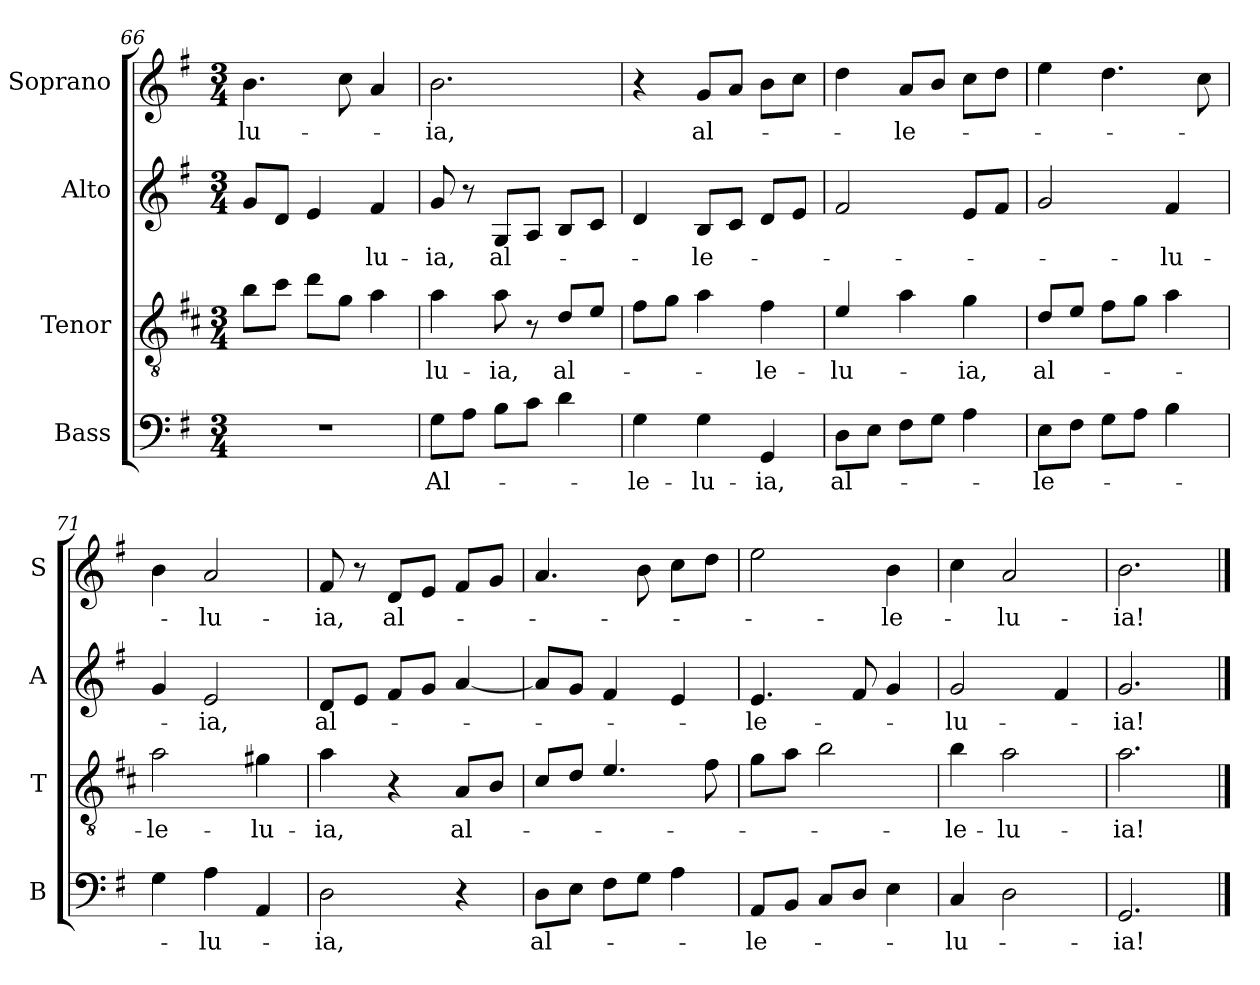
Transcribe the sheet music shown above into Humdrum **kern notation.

**kern	**text	**kern	**text	**kern	**text	**kern	**text
*part4	*part4	*part3	*part3	*part2	*part2	*part1	*part1
*staff4	*staff4	*staff3	*staff3	*staff2	*staff2	*staff1	*staff1
*I"Bass	*	*I"Tenor	*	*I"Alto	*	*I"Soprano	*
*I'B	*	*I'T	*	*I'A	*	*I'S	*
*clefF4	*	*clefGv2	*	*clefG2	*	*clefG2	*
*	*	*ITrd4c7	*	*	*	*	*
*k[f#]	*	*k[f#]	*	*k[f#]	*	*k[f#]	*
*G:	*	*G:	*	*G:	*	*G:	*
*M3/4	*	*M3/4	*	*M3/4	*	*M3/4	*
=66	=66	=66	=66	=66	=66	=66	=66
!	!	!	!	!	!	!	!LO:LY:b
2.r	.	8e\L	.	8g/L	.	4.b\	-lu-
.	.	8f#\J	.	8d/J	.	.	.
.	.	8g\L	.	4e/	.	.	.
.	.	8c\J	.	.	.	8cc\	.
!	!	!	!	!	!LO:LY:b	!	!
.	.	4d\	.	4f#/	-lu-	4a/	.
=67	=67	=67	=67	=67	=67	=67	=67
!	!LO:LY:b	!	!LO:LY:b	!	!LO:LY:b	!	!LO:LY:b
8G\L	Al-	4d\	-lu-	8g/	-ia,	2.b\	-ia,
8A\J	.	.	.	8r	.	.	.
!	!	!	!LO:LY:b	!	!LO:LY:b	!	!
8B\L	.	8d\	-ia,	8G/L	al-	.	.
8c\J	.	8r	.	8A/J	.	.	.
!	!	!	!LO:LY:b	!	!	!	!
4d\	.	8G/L	al-	8B/L	.	.	.
.	.	8A/J	.	8c/J	.	.	.
=68	=68	=68	=68	=68	=68	=68	=68
!	!LO:LY:b	!	!	!	!	!	!
4G\	-le-	8B\L	.	4d/	.	4r	.
.	.	8c\J	.	.	.	.	.
!	!LO:LY:b	!	!	!	!LO:LY:b	!	!LO:LY:b
4G\	-lu-	4d\	.	8B/L	-le-	8g/L	al-
.	.	.	.	8c/J	.	8a/J	.
!	!LO:LY:b	!	!LO:LY:b	!	!	!	!
4GG/	-ia,	4B\	-le-	8d/L	.	8b\L	.
.	.	.	.	8e/J	.	8cc\J	.
=69	=69	=69	=69	=69	=69	=69	=69
!	!LO:LY:b	!	!LO:LY:b	!	!	!	!
8D\L	al-	4A/	-lu-	2f#/	.	4dd\	.
8E\J	.	.	.	.	.	.	.
!	!	!	!	!	!	!	!LO:LY:b
8F#\L	.	4d\	.	.	.	8a/L	-le-
8G\J	.	.	.	.	.	8b/J	.
!	!	!	!LO:LY:b	!	!	!	!
4A\	.	4c\	-ia,	8e/L	.	8cc\L	.
.	.	.	.	8f#/J	.	8dd\J	.
!!LO:LB:g=z
=70	=70	=70	=70	=70	=70	=70	=70
!	!LO:LY:b	!	!LO:LY:b	!	!	!	!
8E\L	-le-	8G/L	al-	2g/	.	4ee\	.
8F#\J	.	8A/J	.	.	.	.	.
8G\L	.	8B\L	.	.	.	4.dd\	.
8A\J	.	8c\J	.	.	.	.	.
!	!	!	!	!	!LO:LY:b	!	!
4B\	.	4d\	.	4f#/	-lu-	.	.
.	.	.	.	.	.	8cc\	.
=71	=71	=71	=71	=71	=71	=71	=71
!	!	!	!LO:LY:b	!	!	!	!
4G\	.	2d\	-le-	4g/	.	4b\	.
!	!LO:LY:b	!	!	!	!LO:LY:b	!	!LO:LY:b
4A\	-lu-	.	.	2e/	-ia,	2a/	-lu-
!	!	!	!LO:LY:b	!	!	!	!
4AA/	.	4c#X\	-lu-	.	.	.	.
=72	=72	=72	=72	=72	=72	=72	=72
!	!LO:LY:b	!	!LO:LY:b	!	!LO:LY:b	!	!LO:LY:b
2D\	-ia,	4d\	-ia,	8d/L	al-	8f#/	-ia,
.	.	.	.	8e/J	.	8r	.
!	!	!	!	!	!	!	!LO:LY:b
.	.	4r	.	8f#/L	.	8d/L	al-
.	.	.	.	8g/J	.	8e/J	.
!	!	!	!LO:LY:b	!	!	!	!
4r	.	8D/L	al-	[4a/	.	8f#/L	.
.	.	8E/J	.	.	.	8g/J	.
=73	=73	=73	=73	=73	=73	=73	=73
!	!LO:LY:b	!	!	!	!	!	!
8D\L	al-	8F#/L	.	8a/L]	.	4.a/	.
8E\J	.	8G/J	.	8g/J	.	.	.
8F#\L	.	4.A/	.	4f#/	.	.	.
8G\J	.	.	.	.	.	8b\	.
4A\	.	.	.	4e/	.	8cc\L	.
.	.	8B\	.	.	.	8dd\J	.
=74	=74	=74	=74	=74	=74	=74	=74
!	!LO:LY:b	!	!	!	!LO:LY:b	!	!
8AA/L	-le-	8c\L	.	4.e/	-le-	2ee\	.
8BB/J	.	8d\J	.	.	.	.	.
8C/L	.	2e\	.	.	.	.	.
8D/J	.	.	.	8f#/	.	.	.
!	!	!	!	!	!	!	!LO:LY:b
4E\	.	.	.	4g/	.	4b\	-le-
=75	=75	=75	=75	=75	=75	=75	=75
!	!LO:LY:b	!	!LO:LY:b	!	!LO:LY:b	!	!
4C/	-lu-	4e\	-le-	2g/	-lu-	4cc\	.
!	!	!	!LO:LY:b	!	!	!	!LO:LY:b
2D\	.	2d\	-lu-	.	.	2a/	-lu-
.	.	.	.	4f#/	.	.	.
=76	=76	=76	=76	=76	=76	=76	=76
!	!LO:LY:b	!	!LO:LY:b	!	!LO:LY:b	!	!LO:LY:b
2.GG/	-ia!	2.d\	-ia!	2.g/	-ia!	2.b\	-ia!
==	==	==	==	==	==	==	==
*-	*-	*-	*-	*-	*-	*-	*-
